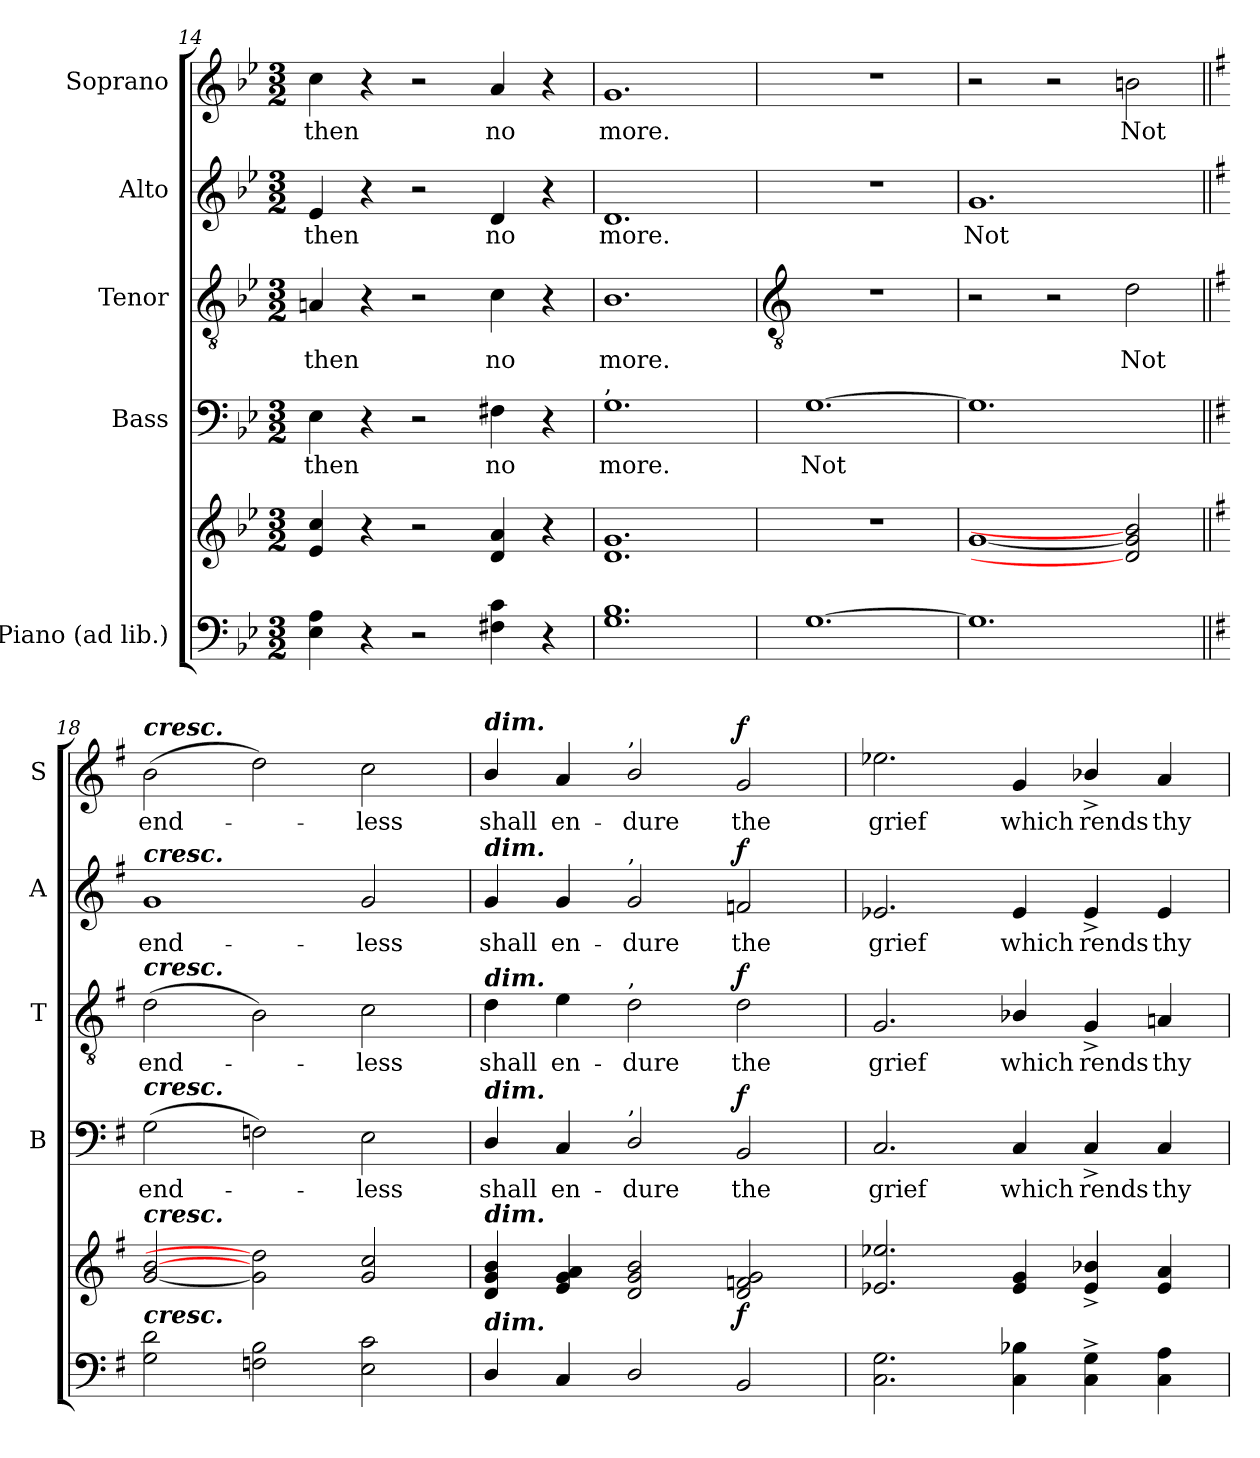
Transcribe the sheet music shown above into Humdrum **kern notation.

**kern	**kern	**dynam	**kern	**text	**dynam	**kern	**text	**dynam	**kern	**text	**dynam	**kern	**text	**dynam
*part5	*part5	*part5	*part4	*part4	*part4	*part3	*part3	*part3	*part2	*part2	*part2	*part1	*part1	*part1
*staff6	*staff5	*staff5/6	*staff4	*staff4	*staff4	*staff3	*staff3	*staff3	*staff2	*staff2	*staff2	*staff1	*staff1	*staff1
*I"Piano (ad lib.)	*	*	*I"Bass	*	*	*I"Tenor	*	*	*I"Alto	*	*	*I"Soprano	*	*
*	*	*	*I'B	*	*	*I'T	*	*	*I'A	*	*	*I'S	*	*
*clefF4	*clefG2	*	*clefF4	*	*	*clefGv2	*	*	*clefG2	*	*	*clefG2	*	*
*k[b-e-]	*k[b-e-]	*	*k[b-e-]	*	*	*k[b-e-]	*	*	*k[b-e-]	*	*	*k[b-e-]	*	*
*B-:	*B-:	*	*B-:	*	*	*B-:	*	*	*B-:	*	*	*B-:	*	*
*M3/2	*M3/2	*	*M3/2	*	*	*M3/2	*	*	*M3/2	*	*	*M3/2	*	*
=14	=14	=14	=14	=14	=14	=14	=14	=14	=14	=14	=14	=14	=14	=14
!	!	!	!	!LO:LY:b	!	!	!LO:LY:b	!	!	!LO:LY:b	!	!	!LO:LY:b	!
4E- 4A	4e- 4cc	.	4E-	then	.	4An	then	.	4e-	then	.	4cc	then	.
4r	4r	.	4r	.	.	4r	.	.	4r	.	.	4r	.	.
2r	2r	.	2r	.	.	2r	.	.	2r	.	.	2r	.	.
!	!	!	!	!LO:LY:b	!	!	!LO:LY:b	!	!	!LO:LY:b	!	!	!LO:LY:b	!
4F#X 4c	4d 4a	.	4F#X	no	.	4c	no	.	4d	no	.	4a	no	.
4r	4r	.	4r	.	.	4r	.	.	4r	.	.	4r	.	.
=15	=15	=15	=15	=15	=15	=15	=15	=15	=15	=15	=15	=15	=15	=15
!	!	!	!LO:TX:a:t=,	!	!	!	!	!	!	!	!	!	!	!
!	!	!	!	!LO:LY:b	!	!	!LO:LY:b	!	!	!LO:LY:b	!	!	!LO:LY:b	!
1.G 1.B-	1.d 1.g	.	1.G	more.	.	1.B-	more.	.	1.d	more.	.	1.g	more.	.
!!LO:LB:g=z
=16	=16	=16	=16	=16	=16	=16	=16	=16	=16	=16	=16	=16	=16	=16
*	*	*	*	*	*	*clefGv2	*	*	*	*	*	*	*	*
!	!LO:N:vis=1	!	!	!LO:LY:b	!	!LO:N:vis=1	!	!	!LO:N:vis=1	!	!	!LO:N:vis=1	!	!
[1.G	1.r	.	[1.G	Not	.	1.r	.	.	1.r	.	.	1.r	.	.
=17	=17	=17	=17	=17	=17	=17	=17	=17	=17	=17	=17	=17	=17	=17
!	!	!	!	!	!	!	!	!	!	!LO:LY:b	!	!	!	!
1.G]	[1g	.	1.G]	.	.	2r	.	.	1.g	Not	.	2r	.	.
.	.	.	.	.	.	2r	.	.	.	.	.	2r	.	.
!	!	!	!	!	!	!	!LO:LY:b	!	!	!	!	!	!LO:LY:b	!
.	2d] 2g] 2b]	.	.	.	.	2d	Not	.	.	.	.	2bn	Not	.
=18||	=18||	=18||	=18||	=18||	=18||	=18||	=18||	=18||	=18||	=18||	=18||	=18||	=18||	=18||
*k[f#]	*k[f#]	*	*k[f#]	*	*	*k[f#]	*	*	*k[f#]	*	*	*k[f#]	*	*
*G:	*G:	*	*G:	*	*	*G:	*	*	*G:	*	*	*G:	*	*
!	!	!	!	!	!	!	!	!	!	!	!	!LO:TX:a:Bi:t=cresc.	!	!
!	!	!	!	!	!	!	!	!	!LO:TX:a:Bi:t=cresc.	!	!	!	!	!
!	!	!	!	!	!	!LO:TX:a:Bi:t=cresc.	!	!	!	!	!	!	!	!
!	!	!	!LO:TX:a:Bi:t=cresc.	!	!	!	!	!	!	!	!	!	!	!
!	!LO:TX:a:Bi:t=cresc.	!	!	!	!	!	!	!	!	!	!	!	!	!
!LO:TX:a:Bi:t=cresc.	!	!	!	!	!	!	!	!	!	!	!	!	!	!
!	!	!	!	!LO:LY:b	!	!	!LO:LY:b	!	!	!LO:LY:b	!	!	!LO:LY:b	!
2G 2d	[2g [2b	.	(>2G	end-	.	(>2d	end-	.	1g	end-	.	(>2b	end-	.
2Fn 2B	2g] 2dd]	.	2Fn)	.	.	2B)	.	.	.	.	.	2dd)	.	.
!	!	!	!	!LO:LY:b	!	!	!LO:LY:b	!	!	!LO:LY:b	!	!	!LO:LY:b	!
2E 2c	2g 2cc	.	2E	less	.	2c	less	.	2g	-less	.	2cc	less	.
=19	=19	=19	=19	=19	=19	=19	=19	=19	=19	=19	=19	=19	=19	=19
!	!	!	!	!	!	!	!	!	!	!	!	!LO:TX:a:Bi:t=dim.	!	!
!	!	!	!	!	!	!	!	!	!LO:TX:a:Bi:t=dim.	!	!	!	!	!
!	!	!	!	!	!	!LO:TX:a:Bi:t=dim.	!	!	!	!	!	!	!	!
!	!	!	!LO:TX:a:Bi:t=dim.	!	!	!	!	!	!	!	!	!	!	!
!	!LO:TX:a:Bi:t=dim.	!	!	!	!	!	!	!	!	!	!	!	!	!
!LO:TX:a:Bi:t=dim.	!	!	!	!	!	!	!	!	!	!	!	!	!	!
!	!	!	!	!LO:LY:b	!	!	!LO:LY:b	!	!	!LO:LY:b	!	!	!LO:LY:b	!
4D/	4d/ 4g/ 4b/	.	4D/	shall	.	4d	shall	.	4g	shall	.	4b/	shall	.
!	!	!	!	!LO:LY:b	!	!	!LO:LY:b	!	!	!LO:LY:b	!	!	!LO:LY:b	!
4C	4e/ 4g/ 4a/	.	4C	en-	.	4e	en-	.	4g	en-	.	4a/	en-	.
!	!	!	!	!	!	!	!	!	!	!	!	!LO:TX:a:t=,	!	!
!	!	!	!	!	!	!	!	!	!LO:TX:a:t=,	!	!	!	!	!
!	!	!	!	!	!	!LO:TX:a:t=,	!	!	!	!	!	!	!	!
!	!	!	!LO:TX:a:t=,	!	!	!	!	!	!	!	!	!	!	!
!	!	!	!	!LO:LY:b	!	!	!LO:LY:b	!	!	!LO:LY:b	!	!	!LO:LY:b	!
2D/	2d/ 2g/ 2b/	.	2D/	-dure	.	2d	-dure	.	2g	-dure	.	2b/	-dure	.
!	!	!LO:DY:b	!	!LO:LY:b	!LO:DY:b	!	!LO:LY:b	!LO:DY:b	!	!LO:LY:b	!LO:DY:b	!	!LO:LY:b	!LO:DY:b
2BB	2d 2fn 2g	f	2BB	the	f	2d	the	f	2fn	the	f	2g	the	f
=20	=20	=20	=20	=20	=20	=20	=20	=20	=20	=20	=20	=20	=20	=20
!	!	!	!	!LO:LY:b	!	!	!LO:LY:b	!	!	!LO:LY:b	!	!	!LO:LY:b	!
2.C 2.G	2.e-X 2.ee-X	.	2.C	grief	.	2.G	grief	.	2.e-X	grief	.	2.ee-X	grief	.
!	!	!	!	!LO:LY:b	!	!	!LO:LY:b	!	!	!LO:LY:b	!	!	!LO:LY:b	!
4C 4B-X	4e- 4g	.	4C	which	.	4B-X/	which	.	4e-	which	.	4g	which	.
!	!	!	!	!LO:LY:b	!	!	!LO:LY:b	!	!	!LO:LY:b	!	!	!LO:LY:b	!
4C^ 4G^	4e-/^ 4b-X/^	.	4C^	rends	.	4G^	rends	.	4e-^	rends	.	4b-X^/	rends	.
!	!	!	!	!LO:LY:b	!	!	!LO:LY:b	!	!	!LO:LY:b	!	!	!LO:LY:b	!
4C 4A	4e- 4a	.	4C	thy	.	4An	thy	.	4e-	thy	.	4a	thy	.
=	=	=	=	=	=	=	=	=	=	=	=	=	=	=
*-	*-	*-	*-	*-	*-	*-	*-	*-	*-	*-	*-	*-	*-	*-
